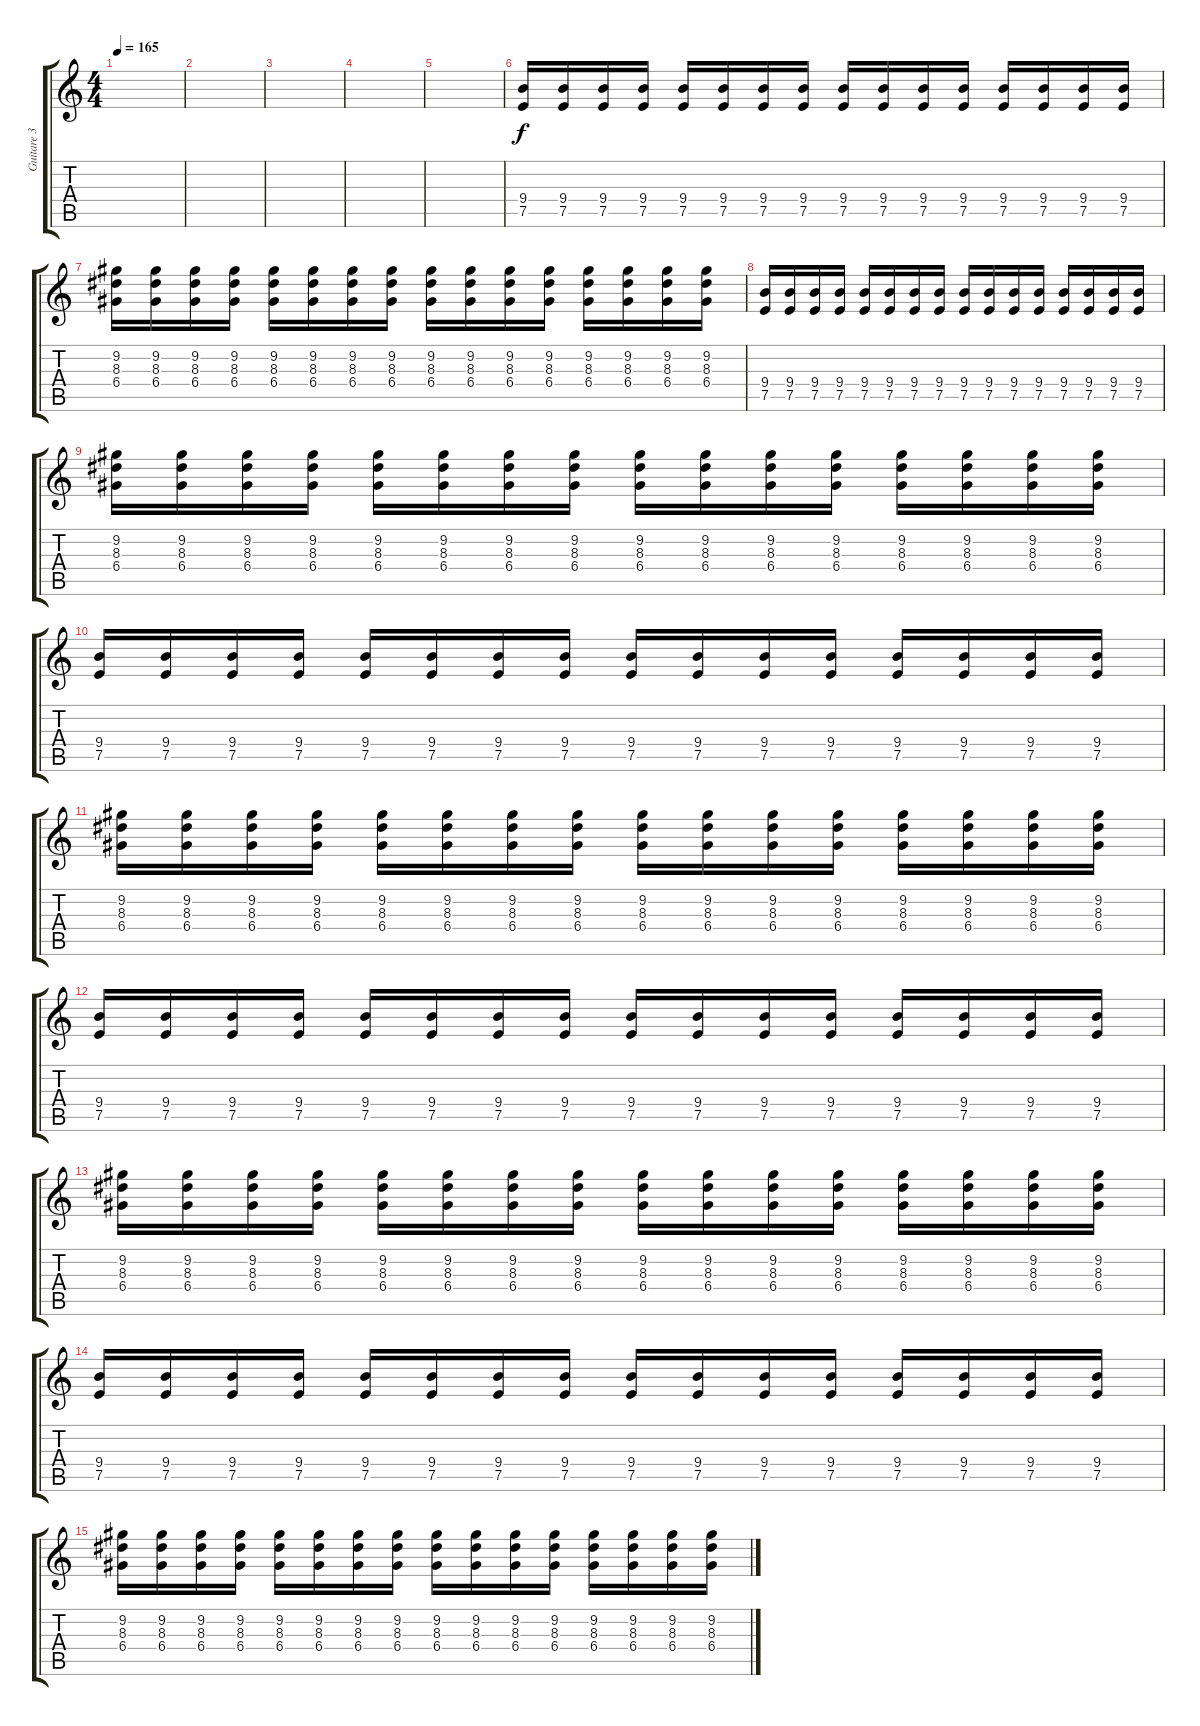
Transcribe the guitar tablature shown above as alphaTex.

\track ("Guitare 3" "Guitare 3") {instrument distortionguitar}
\staff {score tabs}
\tuning (E4 B3 G3 D3 A2 E2) {hide}
\ts (4 4)
\tempo 165
\clef g2
\ks c
|
|
|
|
|
(9.4 7.5).16 (9.4 7.5).16 (9.4 7.5).16 (9.4 7.5).16 (9.4 7.5).16 (9.4 7.5).16 (9.4 7.5).16 (9.4 7.5).16 (9.4 7.5).16 (9.4 7.5).16 (9.4 7.5).16 (9.4 7.5).16 (9.4 7.5).16 (9.4 7.5).16 (9.4 7.5).16 (9.4 7.5).16 |
(9.2 8.3 6.4).16 (9.2 8.3 6.4).16 (9.2 8.3 6.4).16 (9.2 8.3 6.4).16 (9.2 8.3 6.4).16 (9.2 8.3 6.4).16 (9.2 8.3 6.4).16 (9.2 8.3 6.4).16 (9.2 8.3 6.4).16 (9.2 8.3 6.4).16 (9.2 8.3 6.4).16 (9.2 8.3 6.4).16 (9.2 8.3 6.4).16 (9.2 8.3 6.4).16 (9.2 8.3 6.4).16 (9.2 8.3 6.4).16 |
(9.4 7.5).16 (9.4 7.5).16 (9.4 7.5).16 (9.4 7.5).16 (9.4 7.5).16 (9.4 7.5).16 (9.4 7.5).16 (9.4 7.5).16 (9.4 7.5).16 (9.4 7.5).16 (9.4 7.5).16 (9.4 7.5).16 (9.4 7.5).16 (9.4 7.5).16 (9.4 7.5).16 (9.4 7.5).16 |
(9.2 8.3 6.4).16 (9.2 8.3 6.4).16 (9.2 8.3 6.4).16 (9.2 8.3 6.4).16 (9.2 8.3 6.4).16 (9.2 8.3 6.4).16 (9.2 8.3 6.4).16 (9.2 8.3 6.4).16 (9.2 8.3 6.4).16 (9.2 8.3 6.4).16 (9.2 8.3 6.4).16 (9.2 8.3 6.4).16 (9.2 8.3 6.4).16 (9.2 8.3 6.4).16 (9.2 8.3 6.4).16 (9.2 8.3 6.4).16 |
(9.4 7.5).16 (9.4 7.5).16 (9.4 7.5).16 (9.4 7.5).16 (9.4 7.5).16 (9.4 7.5).16 (9.4 7.5).16 (9.4 7.5).16 (9.4 7.5).16 (9.4 7.5).16 (9.4 7.5).16 (9.4 7.5).16 (9.4 7.5).16 (9.4 7.5).16 (9.4 7.5).16 (9.4 7.5).16 |
(9.2 8.3 6.4).16 (9.2 8.3 6.4).16 (9.2 8.3 6.4).16 (9.2 8.3 6.4).16 (9.2 8.3 6.4).16 (9.2 8.3 6.4).16 (9.2 8.3 6.4).16 (9.2 8.3 6.4).16 (9.2 8.3 6.4).16 (9.2 8.3 6.4).16 (9.2 8.3 6.4).16 (9.2 8.3 6.4).16 (9.2 8.3 6.4).16 (9.2 8.3 6.4).16 (9.2 8.3 6.4).16 (9.2 8.3 6.4).16 |
(9.4 7.5).16 (9.4 7.5).16 (9.4 7.5).16 (9.4 7.5).16 (9.4 7.5).16 (9.4 7.5).16 (9.4 7.5).16 (9.4 7.5).16 (9.4 7.5).16 (9.4 7.5).16 (9.4 7.5).16 (9.4 7.5).16 (9.4 7.5).16 (9.4 7.5).16 (9.4 7.5).16 (9.4 7.5).16 |
(9.2 8.3 6.4).16 (9.2 8.3 6.4).16 (9.2 8.3 6.4).16 (9.2 8.3 6.4).16 (9.2 8.3 6.4).16 (9.2 8.3 6.4).16 (9.2 8.3 6.4).16 (9.2 8.3 6.4).16 (9.2 8.3 6.4).16 (9.2 8.3 6.4).16 (9.2 8.3 6.4).16 (9.2 8.3 6.4).16 (9.2 8.3 6.4).16 (9.2 8.3 6.4).16 (9.2 8.3 6.4).16 (9.2 8.3 6.4).16 |
(9.4 7.5).16 (9.4 7.5).16 (9.4 7.5).16 (9.4 7.5).16 (9.4 7.5).16 (9.4 7.5).16 (9.4 7.5).16 (9.4 7.5).16 (9.4 7.5).16 (9.4 7.5).16 (9.4 7.5).16 (9.4 7.5).16 (9.4 7.5).16 (9.4 7.5).16 (9.4 7.5).16 (9.4 7.5).16 |
(9.2 8.3 6.4).16 (9.2 8.3 6.4).16 (9.2 8.3 6.4).16 (9.2 8.3 6.4).16 (9.2 8.3 6.4).16 (9.2 8.3 6.4).16 (9.2 8.3 6.4).16 (9.2 8.3 6.4).16 (9.2 8.3 6.4).16 (9.2 8.3 6.4).16 (9.2 8.3 6.4).16 (9.2 8.3 6.4).16 (9.2 8.3 6.4).16 (9.2 8.3 6.4).16 (9.2 8.3 6.4).16 (9.2 8.3 6.4).16
